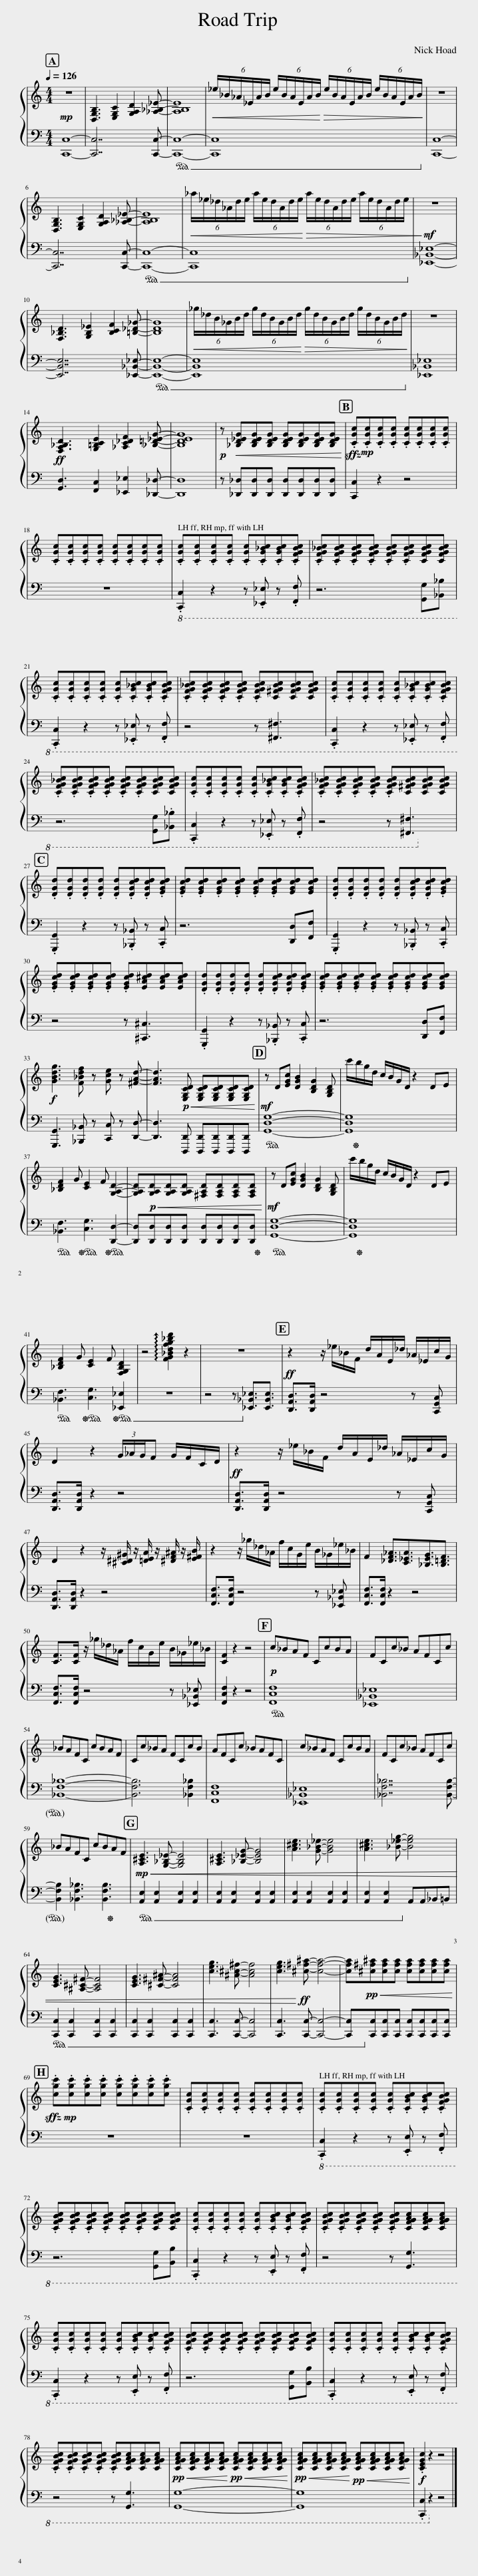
X:1
%%score { 1 | 2 }
L:1/8
Q:1/4=126
M:4/4
I:linebreak $
K:C
V:1 treble
V:2 bass
V:1
!mp! z8 | [D,G,B,]3 [E,G,C]2 [G,A,D]2 [_A,_B,_E]- | [A,B,E]8 |!<(! (6:4:6_e/_B/_A/_E/A/B/ (6:4:6e/B/A/E/A/B/!<)!!>(! (6:4:6e/B/A/E/A/B/ (6:4:6e/B/A/E/A/B/!>)! | z8 |$ %5
 [D,G,B,]3 [E,G,C]2 [G,A,D]2 [_A,_B,_E]- | [A,B,E]8 |!<(! (6:4:6_a/_e/_d/_A/d/e/ (6:4:6a/e/d/A/d/e/!<)!!>(! (6:4:6a/e/d/A/d/e/ (6:4:6a/e/d/A/d/e/!>)! |!mf! z8 |$ [F,_B,D]3 [G,B,_E]2 [B,CF]2 [=B,_D_G]- | %10
 [B,DG]8 |!<(! (6:4:6_g/_d/B/_G/B/d/ (6:4:6g/d/B/G/B/d/!<)!!>(! (6:4:6g/d/B/G/B/d/ (6:4:6g/d/B/G/B/d/!>)! | z8 |$!ff! [F,A,_B,D]3 [G,=B,CE]2 [_A,C_DF]2 [_B,=D_EG]- | [B,DEG]8 | %15
!p! z!<(! [_B,D_EG][B,DEG][B,DEG] [B,DEG][B,DEG][B,DEG][B,DEG]!<)! | .[CGc]!mp!.[CGc].[CGc].[CGc] .[CGc].[CGc].[CGc].[CGc] |$ .[CGc].[CGc].[CGc].[CGc] .[CGc].[CGc].[CGc].[CGc] | .[CGc].[CGc].[CGc].[CGc] .[CGc].[CG_Bc].[CGBc].[CFGBc] | .[CFG_Bc].[CFGBc].[CFGBc].[CFGBc] .[CFGBc].[CFGBc][CFGBc][CFGBc] |$ %20
 .[CGc].[CGc].[CGc].[CGc] .[CGc].[CG_Bc].[CGBc].[CFGBc] | .[CFG_Bc].[CFGBc].[CFGBc].[CFGBc] .[CFGBc][C^FGBc][CFGBc][CFGBc] | .[CGc].[CGc].[CGc].[CGc] .[CGc].[CG_Bc].[CGBc].[CFGBc] |$ .[CFG_Bc].[CFGBc].[CFGBc].[CFGBc] .[CFGBc].[CFGBc][CFGBc][CFGBc] | .[CGc].[CGc].[CGc].[CGc] .[CGc].[CG_Bc].[CGBc].[CFGBc] | %25
 .[CFG_Bc].[CFGBc].[CFGBc].[CFGBc] .[CFGBc][C^FGBc][CFGBc][CFGBc] |$ .[DGd].[DGd].[DGd].[DGd] .[DGd].[DGcd].[DGcd].[EGcd] | .[EGcd].[EGcd].[EGcd].[EGcd] .[EGcd].[EGcd][EGcd][EGcd] | .[DGd].[DGd].[DGd].[DGd] .[DGd].[DGcd].[DGcd].[EGcd] |$ .[EGcd].[EGcd].[EGcd].[EGcd] .[EGcd][EA^cd][EAcd][EAcd] | %30
 .[DGd].[DGd].[DGd].[DGd] .[DGd].[DGcd].[DGcd].[EGcd] | .[EGcd].[EGcd].[EGcd].[EGcd] .[EGcd].[EGcd][EGcd][EGcd] |$!f! [GBdg]3 [F_Bdf] z [Gce] z [^FAd]- | [FAd]3!p!!<(! [E,G,CD] [E,G,CD][E,G,CD][E,G,CD][E,G,CD]!<)! |!mf! z D[EGc] [DGB]2 [B,DG]2 [G,B,D] | %35
 c'/b/g/d/ c/B/G/D/ z2 DE |$ [_B,DF]2 G [CE]2 F [G,A,D]2- | [G,A,D]!p!!<(![G,A,D][G,A,D][G,A,D] [^F,A,D][F,A,D][F,A,D][F,A,D]!<)! |!mf! z D[EGc] [DGB]2 [B,DG]2 [G,B,D] | c'/b/g/d/ c/B/G/D/ z2 DE |$ %40
 [_B,DF]2 G [CE]2 F [F,G,B,D]2 | z4 !arpeggio![FG_Bdfg_bd']2 z2 | z8 |!ff! z2 z/ _e/_B/F/ d/A/E/_d/ _A/_E/c/G/ |$ D2 z2 (3G/_A/G/F G/F/C/D/ | %45
!ff! z2 z/ _e/_B/F/ d/A/E/_d/ _A/_E/c/G/ |$ D2 z2 z/ [^C^D^G]/ z/ [=DEA]/ z/ [^DF^A]/ z/ [E^FB]/ | z2 z/ _g/_d/_A/ f/c/G/e/ B/_G/_e/_B/ | F2 [_DF_A]3/2[C_EA]3/2[_B,EG]3/2[B,=DF]3/2 |$ [CF]>[CF] z/ _g/_d/_A/ f/c/G/e/ B/_G/_e/_B/ | %50
 [CF]2 z2 z4 |!p! c_BAF CcBA | FCc_B AFCc |$ _BAFC cBAF | Cc_BA FCcB | %55
 AFCc _BAFC | c_BAF CcBA | FCc_B AFCc |$ _BAFC cBAF |!mp!!<(! [A,^CE]3 [G,_B,_E]- [G,B,E]4 | %60
 [A,^CE]3 [_B,_EG]- [B,EG]4 | [A^ce]3 [G_B_e]- [GBe]4 | [A^ce]3 [_B_eg]- [Beg]4 |$ [CEG]3 [^A,^C^F]- [A,CF]4 | [CEG]3 [^C^F^A]- [CFA]4 | %65
 [ceg]3 [^A^c^f]- [Acf]4 | [ceg]3!<)!!ff! [^c^f^a]- [cfa]4- | [cfa]!pp!!<(![^c^f^a][cfa][cfa] [cfa][cfa][cfa][cfa]!<)! |$ .[cgc']!mp!.[cgc'].[cgc'].[cgc'] .[cgc'].[cgc'].[cgc'].[cgc'] | .[CGc].[CGc].[CGc].[CGc] .[CGc].[CGc].[CGc].[CGc] | %70
 .[CGc].[CGc].[CGc].[CGc] .[CGc].[CGBc].[CGBc].[CFGBc] |$ .[CFGBc].[CFGBc].[CFGBc].[CFGBc] .[CFGBc].[CFGBc][CFGBc][CFGBc] | .[CGc].[CGc].[CGc].[CGc] .[CGc].[CGBc].[CGBc].[CFGBc] | .[CFGBc].[CFGBc].[CFGBc].[CFGBc] .[CFGBc][CFGAc][CFGAc][CFGAc] |$ .[CGc].[CGc].[CGc].[CGc] .[CGc].[CGBc].[CGBc].[CFGBc] | %75
 .[CFGBc].[CFGBc].[CFGBc].[CFGBc] .[CFGBc].[CFGBc][CFGBc][CFGBc] | .[CGc].[CGc].[CGc].[CGc] .[CGc].[CGBc].[CGBc].[CFGBc] |$ .[CFGBc].[CFGBc].[CFGBc].[CFGBc] .[CFGBc][CFGAc][CFGAc][CFGAc] |!pp!!<(! [CFGAc][CFGAc][CFGAc][CFGAc]!<)!!pp!!<(! [CFGAc][CFGAc][CFGAc][CFGAc]!<)! |!pp!!<(! [CFGAc][CFGAc][CFGAc][CFGAc]!<)!!pp!!<(! [CFGAc][CFGAc][CFGAc][CFGAc]!<)! | %80
!f! .[CEGc]2 z2 z4 |] %81
V:2
 [C,,C,]8- | [C,,C,]7 [C,,C,]- |!ped! [C,,C,]8- | [C,,C,]8!ped-up! | [C,,C,]8- |$ %5
 [C,,C,]7 [C,,C,]- |!ped! [C,,C,]8- | [C,,C,]8!ped-up! | [_E,,_B,,_E,]8- |$ [E,,B,,E,]7 [_E,,_B,,_E,]- | %10
!ped! [E,,B,,E,]8- | [E,,B,,E,]8!ped-up! | [_E,,_B,,_E,]8 |$ [G,,D,]3 [F,,C,]2 [_E,,_E,]2 [_D,,_D,]- | [D,,D,]8 | %15
 z [_D,,_D,][D,,D,][D,,D,] [D,,D,][D,,D,][D,,D,][D,,D,] | [C,,C,]2 z2 z4 |$ z8 |!8vb(! .[C,,,C,,]2 z2 z .[_E,,,_E,,] z .[F,,,F,,] | z6 [G,,,G,,][_B,,,_B,,] |$ %20
 .[C,,,C,,]2 z2 z .[_E,,,_E,,] z .[F,,,F,,] | z4 z [^F,,,^F,,]3 | .[C,,,C,,]2 z2 z .[_E,,,_E,,] z .[F,,,F,,] |$ z6 [G,,,G,,].[_B,,,_B,,] | .[C,,,C,,]2 z2 z .[_E,,,_E,,] z .[F,,,F,,] | %25
 z4 z [^F,,,^F,,]3!8vb)! |$ .[G,,,G,,]2 z2 z .[_B,,,_B,,] z .[C,,C,] | z6 [D,,D,][F,,F,] | .[G,,,G,,]2 z2 z .[_B,,,_B,,] z .[C,,C,] |$ z4 z [^C,,^C,]3 | %30
 .[G,,,G,,]2 z2 z .[_B,,,_B,,] z .[C,,C,] | z6 [D,,D,][F,,F,] |$ [G,,,G,,]3 [_B,,,_B,,] z [C,,C,] z [D,,D,]- | [D,,D,]3 [D,,,D,,] [D,,,D,,][D,,,D,,][D,,,D,,][D,,,D,,] |!ped! [G,,D,G,]8- | %35
 [G,,D,G,]8!ped-up! |$!ped! [_B,,F,]3!ped-up!!ped! [C,G,]3!ped-up!!ped! [D,,D,]2- | [D,,D,][D,,D,][D,,D,][D,,D,] [D,,D,][D,,D,][D,,D,][D,,D,]!ped-up! |!ped! [G,,D,G,]8- | [G,,D,G,]8!ped-up! |$ %40
!ped! [_B,,F,]3!ped-up!!ped! [C,G,]3!ped-up!!ped! [_E,,_E,]2 | z8 | z4 z!ped-up! [_E,,_B,,_E,]3/2[E,,B,,E,]3/2 | [D,,A,,D,]>[D,,A,,D,] z4 z [C,,G,,C,] |$ [D,,A,,D,]>[D,,A,,D,] z2 z4 | %45
 [D,,A,,D,]>[D,,A,,D,] z4 z [C,,G,,C,] |$ [D,,A,,D,]>[D,,A,,D,] z2 z4 | [F,,C,F,]>[F,,C,F,] z4 z [_E,,_B,,_E,] | [F,,C,F,]>[F,,C,F,] z2 z4 |$ [F,,C,F,]>[F,,C,F,] z4 z [_E,,_B,,_E,] | %50
 [F,,C,F,]2 z2 z4 |!ped! [F,,C,F,]8 | [_E,,_B,,_E,]8 |$ [_B,,F,_B,]8- | [B,,F,B,]6 [_B,,F,_B,]2 | %55
 [F,,C,F,]8 | [_E,,_B,,_E,]8 | [_B,,F,_B,]7 [B,,F,B,]- |$ [B,,F,B,]2 [_B,,F,_B,]3 [B,,F,B,]3!ped-up! |!ped! [A,,E,]2 [A,,E,]2 [A,,E,]2 [A,,E,]2 | %60
 [A,,E,]2 [A,,E,]2 [A,,E,]2 [A,,E,]2 | [A,,E,]2 [A,,E,]2 [A,,E,]2 [A,,E,]2 | [A,,E,]2 [A,,E,]2!ped-up! A,,A,,_B,,=B,, |$!ped! [C,,C,]2 [C,,C,]2 [C,,C,]2 [C,,C,]2 | [C,,C,]2 [C,,C,]2 [C,,C,]2 [C,,C,]2 | %65
 [C,,C,]3 [C,,C,]- [C,,C,]4 | [C,,C,]3 [C,,C,]- [C,,C,]4- | [C,,C,]!ped-up![C,,C,][C,,C,][C,,C,] [C,,C,][C,,C,][C,,C,][C,,C,] |$ z8 | z8 | %70
!8vb(! .[C,,,C,,]2 z2 z .[E,,,E,,] z .[F,,,F,,] |$ z6 [G,,,G,,][B,,,B,,] | .[C,,,C,,]2 z2 z .[E,,,E,,] z .[F,,,F,,] | z4 z [G,,,G,,]3 |$ .[C,,,C,,]2 z2 z .[E,,,E,,] z .[F,,,F,,] | %75
 z6 [G,,,G,,][B,,,B,,] | .[C,,,C,,]2 z2 z .[E,,,E,,] z .[F,,,F,,] |$ z4 z [G,,,G,,]3 | [G,,,G,,]8- | [G,,,G,,]8 | %80
 .[C,,,C,,]2!8vb)! z2 z4 |] %81
